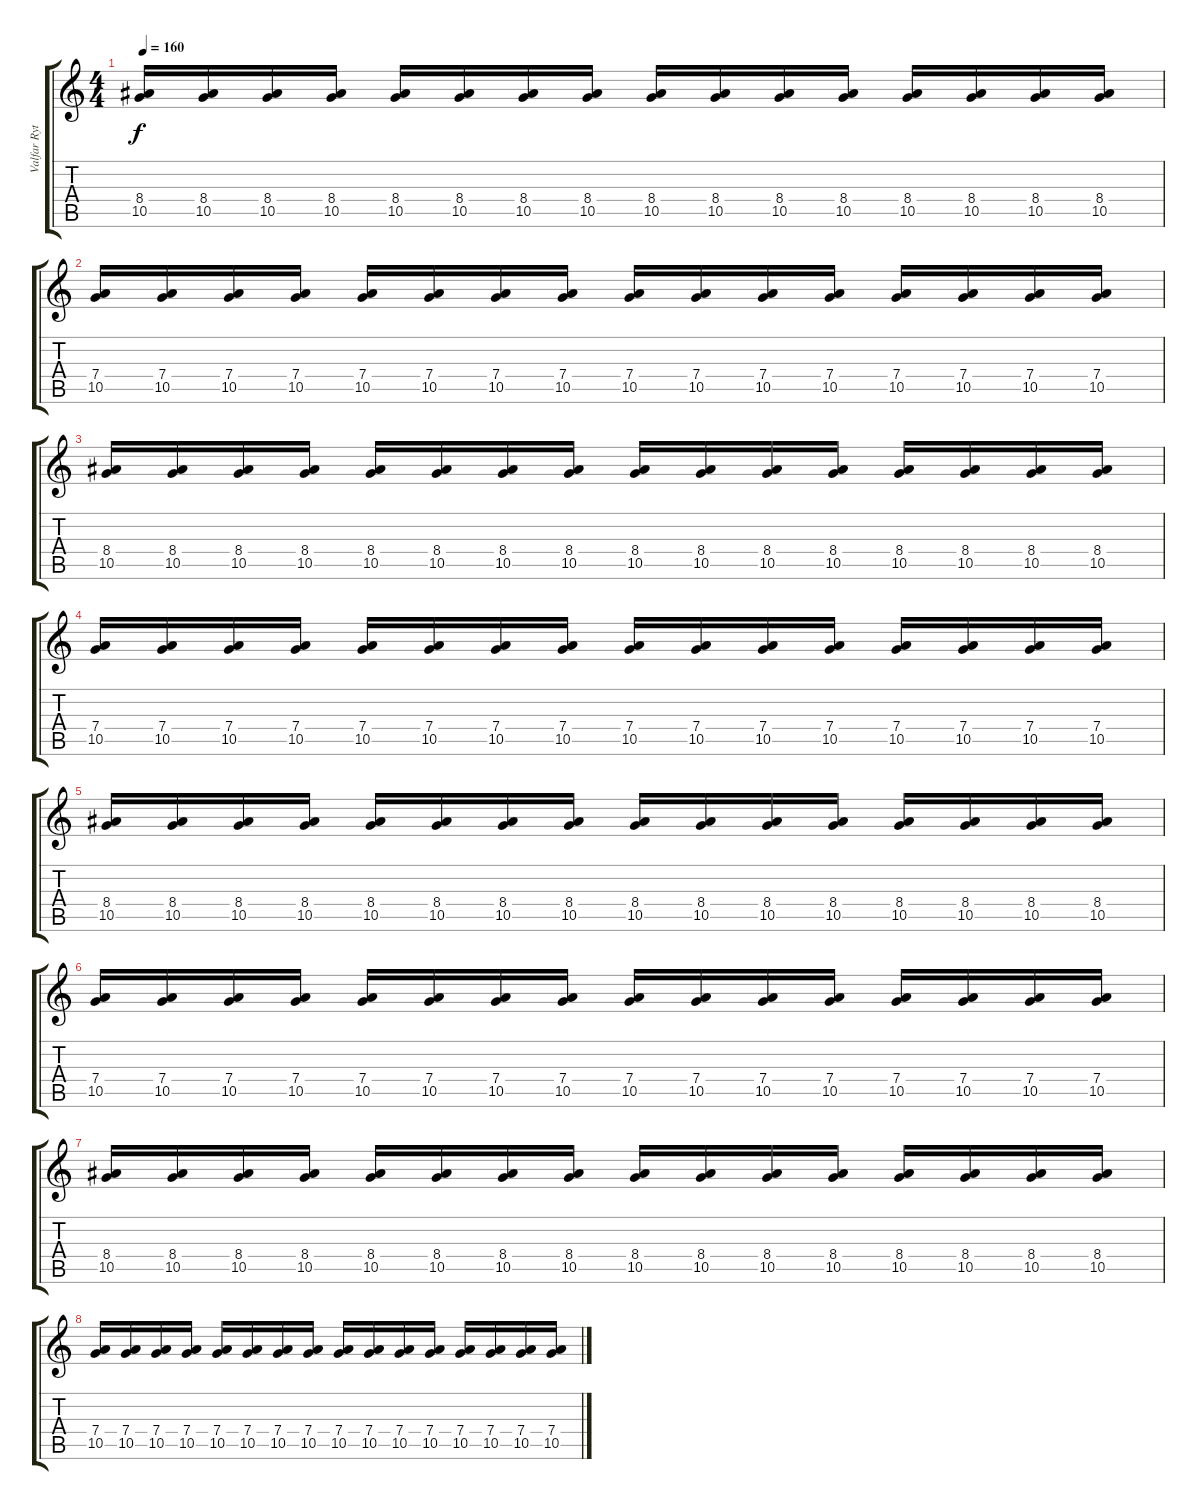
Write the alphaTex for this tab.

\track ("Valfar Rytme gitar" "Valfar Ryt") {instrument overdrivenguitar}
\staff {score tabs}
\tuning (E4 B3 G3 D3 A2 E2) {hide}
\ts (4 4)
\tempo 160
\clef g2
\ks c
(8.4 10.5).16{dy f} (8.4 10.5).16 (8.4 10.5).16 (8.4 10.5).16 (8.4 10.5).16 (8.4 10.5).16 (8.4 10.5).16 (8.4 10.5).16 (8.4 10.5).16 (8.4 10.5).16 (8.4 10.5).16 (8.4 10.5).16 (8.4 10.5).16 (8.4 10.5).16 (8.4 10.5).16 (8.4 10.5).16 |
(7.4 10.5).16 (7.4 10.5).16 (7.4 10.5).16 (7.4 10.5).16 (7.4 10.5).16 (7.4 10.5).16 (7.4 10.5).16 (7.4 10.5).16 (7.4 10.5).16 (7.4 10.5).16 (7.4 10.5).16 (7.4 10.5).16 (7.4 10.5).16 (7.4 10.5).16 (7.4 10.5).16 (7.4 10.5).16 |
(8.4 10.5).16 (8.4 10.5).16 (8.4 10.5).16 (8.4 10.5).16 (8.4 10.5).16 (8.4 10.5).16 (8.4 10.5).16 (8.4 10.5).16 (8.4 10.5).16 (8.4 10.5).16 (8.4 10.5).16 (8.4 10.5).16 (8.4 10.5).16 (8.4 10.5).16 (8.4 10.5).16 (8.4 10.5).16 |
(7.4 10.5).16 (7.4 10.5).16 (7.4 10.5).16 (7.4 10.5).16 (7.4 10.5).16 (7.4 10.5).16 (7.4 10.5).16 (7.4 10.5).16 (7.4 10.5).16 (7.4 10.5).16 (7.4 10.5).16 (7.4 10.5).16 (7.4 10.5).16 (7.4 10.5).16 (7.4 10.5).16 (7.4 10.5).16 |
(8.4 10.5).16 (8.4 10.5).16 (8.4 10.5).16 (8.4 10.5).16 (8.4 10.5).16 (8.4 10.5).16 (8.4 10.5).16 (8.4 10.5).16 (8.4 10.5).16 (8.4 10.5).16 (8.4 10.5).16 (8.4 10.5).16 (8.4 10.5).16 (8.4 10.5).16 (8.4 10.5).16 (8.4 10.5).16 |
(7.4 10.5).16 (7.4 10.5).16 (7.4 10.5).16 (7.4 10.5).16 (7.4 10.5).16 (7.4 10.5).16 (7.4 10.5).16 (7.4 10.5).16 (7.4 10.5).16 (7.4 10.5).16 (7.4 10.5).16 (7.4 10.5).16 (7.4 10.5).16 (7.4 10.5).16 (7.4 10.5).16 (7.4 10.5).16 |
(8.4 10.5).16 (8.4 10.5).16 (8.4 10.5).16 (8.4 10.5).16 (8.4 10.5).16 (8.4 10.5).16 (8.4 10.5).16 (8.4 10.5).16 (8.4 10.5).16 (8.4 10.5).16 (8.4 10.5).16 (8.4 10.5).16 (8.4 10.5).16 (8.4 10.5).16 (8.4 10.5).16 (8.4 10.5).16 |
(7.4 10.5).16 (7.4 10.5).16 (7.4 10.5).16 (7.4 10.5).16 (7.4 10.5).16 (7.4 10.5).16 (7.4 10.5).16 (7.4 10.5).16 (7.4 10.5).16 (7.4 10.5).16 (7.4 10.5).16 (7.4 10.5).16 (7.4 10.5).16 (7.4 10.5).16 (7.4 10.5).16 (7.4 10.5).16
